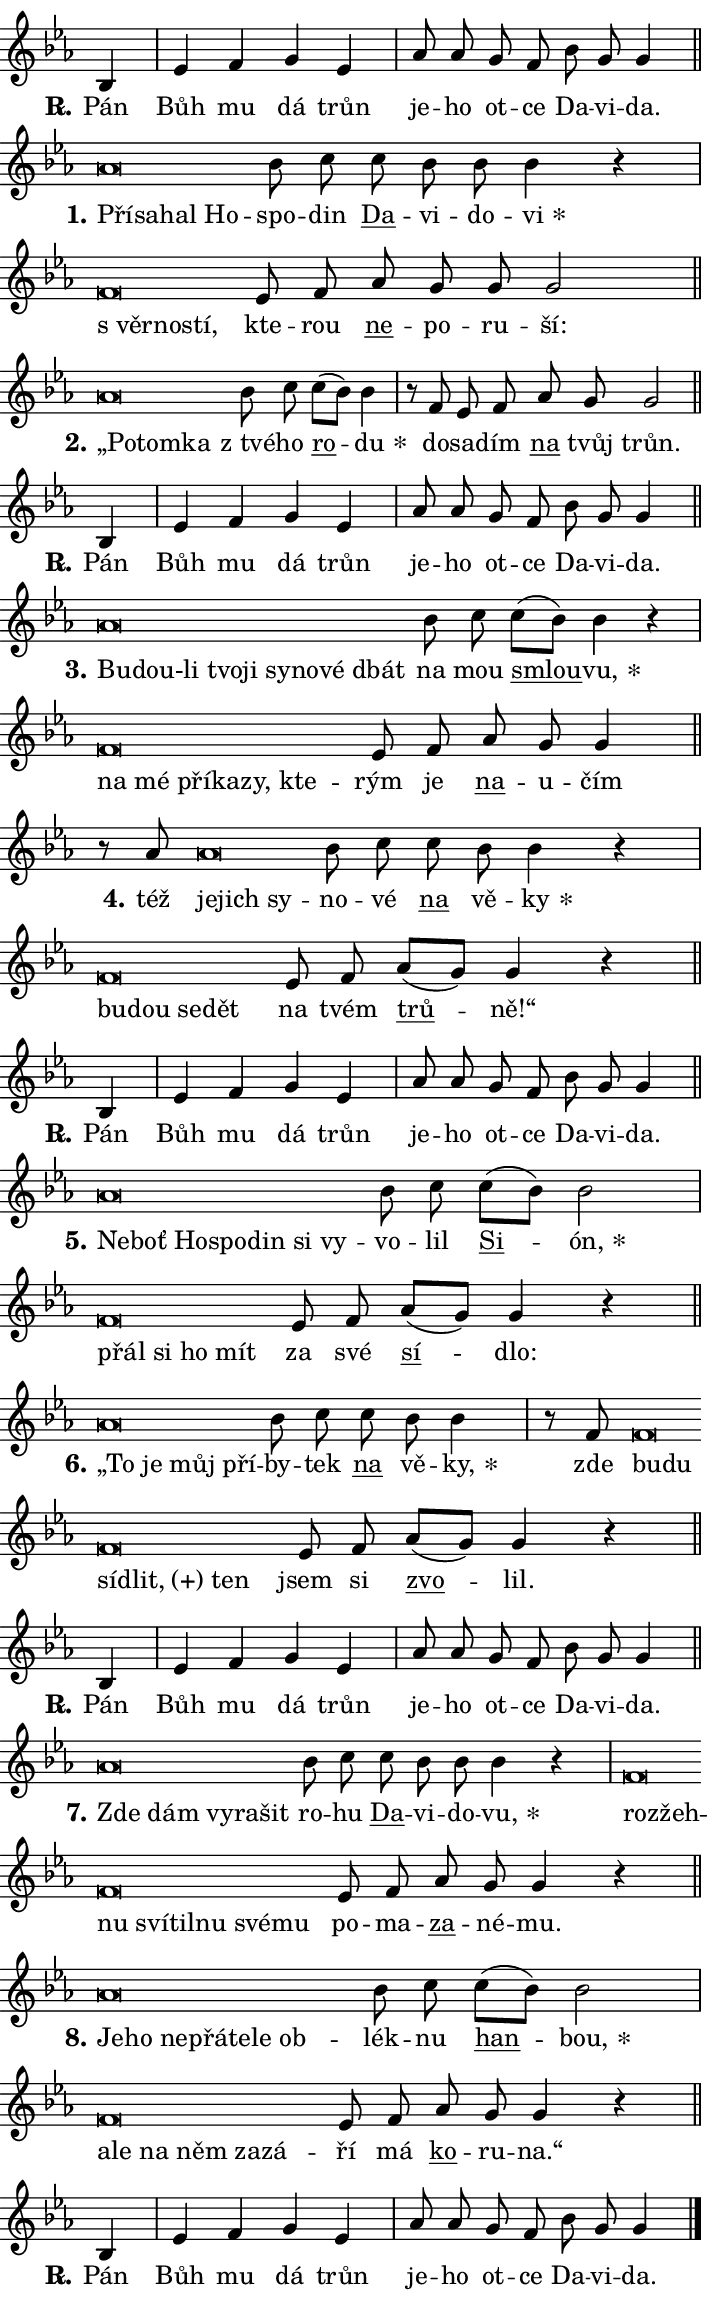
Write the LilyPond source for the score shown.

\version "2.24.0"
\header { tagline = "" }
\paper {
  indent = 0\cm
  top-margin = 0\cm
  right-margin = 0.13\cm % to fit lyric hyphens
  bottom-margin = 0\cm
  left-margin = 0\cm
  paper-width = 12\cm
  page-breaking = #ly:one-page-breaking
  system-system-spacing.basic-distance = #11
  score-system-spacing.basic-distance = #11
  ragged-last = ##f
}


%% Author: Thomas Morley
%% https://lists.gnu.org/archive/html/lilypond-user/2020-05/msg00002.html
#(define (line-position grob)
"Returns position of @var[grob} in current system:
   @code{'start}, if at first time-step
   @code{'end}, if at last time-step
   @code{'middle} otherwise
"
  (let* ((col (ly:item-get-column grob))
         (ln (ly:grob-object col 'left-neighbor))
         (rn (ly:grob-object col 'right-neighbor))
         (col-to-check-left (if (ly:grob? ln) ln col))
         (col-to-check-right (if (ly:grob? rn) rn col))
         (break-dir-left
           (and
             (ly:grob-property col-to-check-left 'non-musical #f)
             (ly:item-break-dir col-to-check-left)))
         (break-dir-right
           (and
             (ly:grob-property col-to-check-right 'non-musical #f)
             (ly:item-break-dir col-to-check-right))))
        (cond ((eqv? 1 break-dir-left) 'start)
              ((eqv? -1 break-dir-right) 'end)
              (else 'middle))))

#(define (tranparent-at-line-position vctor)
  (lambda (grob)
  "Relying on @code{line-position} select the relevant enry from @var{vctor}.
Used to determine transparency,"
    (case (line-position grob)
      ((end) (not (vector-ref vctor 0)))
      ((middle) (not (vector-ref vctor 1)))
      ((start) (not (vector-ref vctor 2))))))

noteHeadBreakVisibility =
#(define-music-function (break-visibility)(vector?)
"Makes @code{NoteHead}s transparent relying on @var{break-visibility}"
#{
  \override NoteHead.transparent =
    #(tranparent-at-line-position break-visibility)
#})

#(define delete-ledgers-for-transparent-note-heads
  (lambda (grob)
    "Reads whether a @code{NoteHead} is transparent.
If so this @code{NoteHead} is removed from @code{'note-heads} from
@var{grob}, which is supposed to be @code{LedgerLineSpanner}.
As a result ledgers are not printed for this @code{NoteHead}"
    (let* ((nhds-array (ly:grob-object grob 'note-heads))
           (nhds-list
             (if (ly:grob-array? nhds-array)
                 (ly:grob-array->list nhds-array)
                 '()))
           ;; Relies on the transparent-property being done before
           ;; Staff.LedgerLineSpanner.after-line-breaking is executed.
           ;; This is fragile ...
           (to-keep
             (remove
               (lambda (nhd)
                 (ly:grob-property nhd 'transparent #f))
               nhds-list)))
      ;; TODO find a better method to iterate over grob-arrays, similiar
      ;; to filter/remove etc for lists
      ;; For now rebuilt from scratch
      (set! (ly:grob-object grob 'note-heads)  '())
      (for-each
        (lambda (nhd)
          (ly:pointer-group-interface::add-grob grob 'note-heads nhd))
        to-keep))))

squashNotes = {
  \override NoteHead.X-extent = #'(-0.2 . 0.2)
  \override NoteHead.Y-extent = #'(-0.75 . 0)
  \override NoteHead.stencil =
    #(lambda (grob)
       (let ((pos (ly:grob-property grob 'staff-position)))
         (begin
           (if (< pos -7) (display "ERROR: Lower brevis then expected\n") (display ""))
           (if (<= pos -6) ly:text-interface::print ly:note-head::print))))
}
unSquashNotes = {
  \revert NoteHead.X-extent
  \revert NoteHead.Y-extent
  \revert NoteHead.stencil
}

hideNotes = \noteHeadBreakVisibility #begin-of-line-visible
unHideNotes = \noteHeadBreakVisibility #all-visible

% work-around for resetting accidentals
% https://lilypond.org/doc/v2.23/Documentation/notation/displaying-rhythms#unmetered-music
cadenzaMeasure = {
  \cadenzaOff
  \partial 1024 s1024
  \cadenzaOn
}

#(define-markup-command (accent layout props text) (markup?)
  "Underline accented syllable"
  (interpret-markup layout props
    #{\markup \override #'(offset . 4.3) \underline { #text }#}))

responsum = \markup \concat {
  "R" \hspace #-1.05 \path #0.1 #'((moveto 0 0.07) (lineto 0.9 0.8)) \hspace #0.05 "."
}

spaceSize = #0.6828661417322834 % exact space size for TeX Gyre Schola

\layout {
  \context {
    \Staff
    \remove "Time_signature_engraver"
    \override LedgerLineSpanner.after-line-breaking = #delete-ledgers-for-transparent-note-heads
  }
  \context {
    \Lyrics {
      \override LyricSpace.minimum-distance = \spaceSize
      \override LyricText.font-name = #"TeX Gyre Schola"
      \override LyricText.font-size = 1
      \override StanzaNumber.font-name = #"TeX Gyre Schola Bold"
      \override StanzaNumber.font-size = 1
    }
  }
  \context {
    \Score 
    \override NoteHead.text =
      #(lambda (grob) 
        (let ((pos (ly:grob-property grob 'staff-position)))
          #{\markup {
            \combine
              \halign #-0.55 \raise #(if (= pos -6) 0 0.5) \override #'(thickness . 2) \draw-line #'(3.2 . 0)
              \musicglyph "noteheads.sM1"
          }#}))
  }
}

% magnetic-lyrics.ily
%
%   written by
%     Jean Abou Samra <jean@abou-samra.fr>
%     Werner Lemberg <wl@gnu.org>
%
%   adapted by
%     Jiri Hon <jiri.hon@gmail.com>
%
% Version 2022-Apr-15

% https://www.mail-archive.com/lilypond-user@gnu.org/msg149350.html

#(define (Left_hyphen_pointer_engraver context)
   "Collect syllable-hyphen-syllable occurrences in lyrics and store
them in properties.  This engraver only looks to the left.  For
example, if the lyrics input is @code{foo -- bar}, it does the
following.

@itemize @bullet
@item
Set the @code{text} property of the @code{LyricHyphen} grob between
@q{foo} and @q{bar} to @code{foo}.

@item
Set the @code{left-hyphen} property of the @code{LyricText} grob with
text @q{foo} to the @code{LyricHyphen} grob between @q{foo} and
@q{bar}.
@end itemize

Use this auxiliary engraver in combination with the
@code{lyric-@/text::@/apply-@/magnetic-@/offset!} hook."
   (let ((hyphen #f)
         (text #f))
     (make-engraver
      (acknowledgers
       ((lyric-syllable-interface engraver grob source-engraver)
        (set! text grob)))
      (end-acknowledgers
       ((lyric-hyphen-interface engraver grob source-engraver)
        ;(when (not (grob::has-interface grob 'lyric-space-interface))
          (set! hyphen grob)));)
      ((stop-translation-timestep engraver)
       (when (and text hyphen)
         (ly:grob-set-object! text 'left-hyphen hyphen))
       (set! text #f)
       (set! hyphen #f)))))

#(define (lyric-text::apply-magnetic-offset! grob)
   "If the space between two syllables is less than the value in
property @code{LyricText@/.details@/.squash-threshold}, move the right
syllable to the left so that it gets concatenated with the left
syllable.

Use this function as a hook for
@code{LyricText@/.after-@/line-@/breaking} if the
@code{Left_@/hyphen_@/pointer_@/engraver} is active."
   (let ((hyphen (ly:grob-object grob 'left-hyphen #f)))
     (when hyphen
       (let ((left-text (ly:spanner-bound hyphen LEFT)))
         (when (grob::has-interface left-text 'lyric-syllable-interface)
           (let* ((common (ly:grob-common-refpoint grob left-text X))
                  (this-x-ext (ly:grob-extent grob common X))
                  (left-x-ext
                   (begin
                     ;; Trigger magnetism for left-text.
                     (ly:grob-property left-text 'after-line-breaking)
                     (ly:grob-extent left-text common X)))
                  ;; `delta` is the gap width between two syllables.
                  (delta (- (interval-start this-x-ext)
                            (interval-end left-x-ext)))
                  (details (ly:grob-property grob 'details))
                  (threshold (assoc-get 'squash-threshold details 0.2)))
             (when (< delta threshold)
               (let* (;; We have to manipulate the input text so that
                      ;; ligatures crossing syllable boundaries are not
                      ;; disabled.  For languages based on the Latin
                      ;; script this is essentially a beautification.
                      ;; However, for non-Western scripts it can be a
                      ;; necessity.
                      (lt (ly:grob-property left-text 'text))
                      (rt (ly:grob-property grob 'text))
                      (is-space (grob::has-interface hyphen 'lyric-space-interface))
                      (space (if is-space " " ""))
                      (extra-delta (if is-space spaceSize 0))
                      ;; Append new syllable.
                      (ltrt-space (if (and (string? lt) (string? rt))
                                (string-append lt space rt)
                                (make-concat-markup (list lt space rt))))
                      ;; Right-align `ltrt` to the right side.
                      (ltrt-space-markup (grob-interpret-markup
                               grob
                               (make-translate-markup
                                (cons (interval-length this-x-ext) 0)
                                (make-right-align-markup ltrt-space)))))
                 (begin
                   ;; Don't print `left-text`.
                   (ly:grob-set-property! left-text 'stencil #f)
                   ;; Set text and stencil (which holds all collected
                   ;; syllables so far) and shift it to the left.
                   (ly:grob-set-property! grob 'text ltrt-space)
                   (ly:grob-set-property! grob 'stencil ltrt-space-markup)
                   (ly:grob-translate-axis! grob (- (- delta extra-delta)) X))))))))))


#(define (lyric-hyphen::displace-bounds-first grob)
   ;; Make very sure this callback isn't triggered too early.
   (let ((left (ly:spanner-bound grob LEFT))
         (right (ly:spanner-bound grob RIGHT)))
     (ly:grob-property left 'after-line-breaking)
     (ly:grob-property right 'after-line-breaking)
     (ly:lyric-hyphen::print grob)))

squashThreshold = #0.4

\layout {
  \context {
    \Lyrics
    \consists #Left_hyphen_pointer_engraver
    \override LyricText.after-line-breaking =
      #lyric-text::apply-magnetic-offset!
    \override LyricHyphen.stencil = #lyric-hyphen::displace-bounds-first
    \override LyricText.details.squash-threshold = \squashThreshold
    \override LyricHyphen.minimum-distance = 0
    \override LyricHyphen.minimum-length = \squashThreshold
  }
}

squashText = \override LyricText.details.squash-threshold = 9999
unSquashText = \override LyricText.details.squash-threshold = \squashThreshold

leftText = \override LyricText.self-alignment-X = #LEFT
unLeftText = \revert LyricText.self-alignment-X

starOffset = #(lambda (grob) 
                (let ((x_offset (ly:self-alignment-interface::aligned-on-x-parent grob)))
                  (if (= x_offset 0) 0 (+ x_offset 1.2))))

star = #(define-music-function (syllable)(string?)
"Append star separator at the end of a syllable"
#{
  \once \override LyricText.X-offset = #starOffset
  \lyricmode { \markup {
    #syllable
    \override #'((font-name . "TeX Gyre Schola Bold")) \hspace #0.2 \lower #0.65 \larger "*"
  } }
#})

starAccent = #(define-music-function (syllable)(string?)
"Append star separator at the end of a syllable and make accent"
#{
  \once \override LyricText.X-offset = #starOffset
  \lyricmode { \markup {
    \accent #syllable
    \override #'((font-name . "TeX Gyre Schola Bold")) \hspace #0.2 \lower #0.65 \larger "*"
  } }
#})

breath = #(define-music-function (syllable)(string?)
"Append breathing indicator at the end of a syllable"
#{
  \lyricmode { \markup { #syllable "+" } }
#})

optionalBreath = #(define-music-function (syllable)(string?)
"Append optional breathing indicator at the end of a syllable"
#{
  \lyricmode { \markup { #syllable "(+)" } }
#})


\score {
    <<
        \new Voice = "melody" { \cadenzaOn \key es \major \relative { bes4 \cadenzaMeasure \bar "|" es f g es \cadenzaMeasure \bar "|" as8 as g f bes g g4 \cadenzaMeasure \bar "||" \break } }
        \new Lyrics \lyricsto "melody" { \lyricmode { \set stanza = \responsum
Pán Bůh mu dá trůn je -- ho ot -- ce Da -- vi -- da. } }
    >>
    \layout {}
}

\score {
    <<
        \new Voice = "melody" { \cadenzaOn \key es \major \relative { \squashNotes as'\breve*1/16 \hideNotes \breve*1/16 \bar "" \breve*1/16 \breve*1/16 \bar "" \unHideNotes \unSquashNotes bes8 c \bar "" c bes bes bes4 r \cadenzaMeasure \bar "|" \squashNotes f\breve*1/16 \hideNotes \breve*1/16 \breve*1/16 \bar "" \unHideNotes \unSquashNotes es8 f \bar "" as g g g2 \cadenzaMeasure \bar "||" \break } }
        \new Lyrics \lyricsto "melody" { \lyricmode { \set stanza = "1."
\leftText Pří -- \squashText sa -- hal Ho -- \unLeftText \unSquashText spo -- din \markup \accent Da -- vi -- do -- \star vi \leftText "s věr" -- \squashText no -- stí, \unLeftText \unSquashText kte -- rou \markup \accent ne -- po -- ru -- ší: } }
    >>
    \layout {}
}

\score {
    <<
        \new Voice = "melody" { \cadenzaOn \key es \major \relative { \squashNotes as'\breve*1/16 \hideNotes \breve*1/16 \breve*1/16 \bar "" \unHideNotes \unSquashNotes bes8 c \bar "" c[( bes)] bes4 \cadenzaMeasure \bar "|" r8 f es8 f \bar "" as g g2 \cadenzaMeasure \bar "||" \break } }
        \new Lyrics \lyricsto "melody" { \lyricmode { \set stanza = "2."
\leftText „Po -- \squashText tom -- ka \unLeftText \unSquashText "z tvé" -- ho \markup \accent ro -- \star du do -- sa -- dím \markup \accent na tvůj trůn. } }
    >>
    \layout {}
}

\score {
    <<
        \new Voice = "melody" { \cadenzaOn \key es \major \relative { bes4 \cadenzaMeasure \bar "|" es f g es \cadenzaMeasure \bar "|" as8 as g f bes g g4 \cadenzaMeasure \bar "||" \break } }
        \new Lyrics \lyricsto "melody" { \lyricmode { \set stanza = \responsum
Pán Bůh mu dá trůn je -- ho ot -- ce Da -- vi -- da. } }
    >>
    \layout {}
}

\score {
    <<
        \new Voice = "melody" { \cadenzaOn \key es \major \relative { \squashNotes as'\breve*1/16 \hideNotes \breve*1/16 \bar "" \breve*1/16 \bar "" \breve*1/16 \bar "" \breve*1/16 \bar "" \breve*1/16 \bar "" \breve*1/16 \breve*1/16 \bar "" \unHideNotes \unSquashNotes bes8 c \bar "" c[( bes)] bes4 r \cadenzaMeasure \bar "|" \squashNotes f\breve*1/16 \hideNotes \breve*1/16 \bar "" \breve*1/16 \bar "" \breve*1/16 \bar "" \breve*1/16 \breve*1/16 \bar "" \unHideNotes \unSquashNotes es8 f \bar "" as g g4 \cadenzaMeasure \bar "||" \break } }
        \new Lyrics \lyricsto "melody" { \lyricmode { \set stanza = "3."
\leftText Bu -- \squashText dou-li tvo -- ji sy -- no -- vé dbát \unLeftText \unSquashText na mou \markup \accent smlou -- \star vu, \leftText na \squashText mé pří -- ka -- zy, kte -- \unLeftText \unSquashText rým je \markup \accent na -- u -- čím } }
    >>
    \layout {}
}

\score {
    <<
        \new Voice = "melody" { \cadenzaOn \key es \major \relative { r8 as'8 \squashNotes as\breve*1/16 \hideNotes \breve*1/16 \breve*1/16 \bar "" \unHideNotes \unSquashNotes bes8 c \bar "" c bes bes4 r \cadenzaMeasure \bar "|" \squashNotes f\breve*1/16 \hideNotes \breve*1/16 \bar "" \breve*1/16 \breve*1/16 \bar "" \unHideNotes \unSquashNotes es8 f \bar "" as[( g)] g4 r \cadenzaMeasure \bar "||" \break } }
        \new Lyrics \lyricsto "melody" { \lyricmode { \set stanza = "4."
též \leftText je -- \squashText jich sy -- \unLeftText \unSquashText no -- vé \markup \accent na vě -- \star ky \leftText bu -- \squashText dou se -- dět \unLeftText \unSquashText na tvém \markup \accent trů -- ně!“ } }
    >>
    \layout {}
}

\score {
    <<
        \new Voice = "melody" { \cadenzaOn \key es \major \relative { bes4 \cadenzaMeasure \bar "|" es f g es \cadenzaMeasure \bar "|" as8 as g f bes g g4 \cadenzaMeasure \bar "||" \break } }
        \new Lyrics \lyricsto "melody" { \lyricmode { \set stanza = \responsum
Pán Bůh mu dá trůn je -- ho ot -- ce Da -- vi -- da. } }
    >>
    \layout {}
}

\score {
    <<
        \new Voice = "melody" { \cadenzaOn \key es \major \relative { \squashNotes as'\breve*1/16 \hideNotes \breve*1/16 \bar "" \breve*1/16 \bar "" \breve*1/16 \bar "" \breve*1/16 \bar "" \breve*1/16 \breve*1/16 \bar "" \unHideNotes \unSquashNotes bes8 c \bar "" c[( bes)] bes2 \cadenzaMeasure \bar "|" \squashNotes f\breve*1/16 \hideNotes \breve*1/16 \bar "" \breve*1/16 \breve*1/16 \bar "" \unHideNotes \unSquashNotes es8 f \bar "" as[( g)] g4 r \cadenzaMeasure \bar "||" \break } }
        \new Lyrics \lyricsto "melody" { \lyricmode { \set stanza = "5."
\leftText Ne -- \squashText boť Ho -- spo -- din si vy -- \unLeftText \unSquashText vo -- lil \markup \accent Si -- \star ón, \leftText přál \squashText si ho mít \unLeftText \unSquashText za své \markup \accent sí -- dlo: } }
    >>
    \layout {}
}

\score {
    <<
        \new Voice = "melody" { \cadenzaOn \key es \major \relative { \squashNotes as'\breve*1/16 \hideNotes \breve*1/16 \bar "" \breve*1/16 \breve*1/16 \bar "" \unHideNotes \unSquashNotes bes8 c \bar "" c bes bes4 \cadenzaMeasure \bar "|" r8 f8 \squashNotes f\breve*1/16 \hideNotes \breve*1/16 \bar "" \breve*1/16 \bar "" \breve*1/16 \breve*1/16 \bar "" \unHideNotes \unSquashNotes es8 f \bar "" as[( g)] g4 r \cadenzaMeasure \bar "||" \break } }
        \new Lyrics \lyricsto "melody" { \lyricmode { \set stanza = "6."
\leftText „To \squashText je můj pří -- \unLeftText \unSquashText by -- tek \markup \accent na vě -- \star ky, zde \leftText bu -- \squashText du sí -- \optionalBreath dlit, ten \unLeftText \unSquashText jsem si \markup \accent zvo -- lil. } }
    >>
    \layout {}
}

\score {
    <<
        \new Voice = "melody" { \cadenzaOn \key es \major \relative { bes4 \cadenzaMeasure \bar "|" es f g es \cadenzaMeasure \bar "|" as8 as g f bes g g4 \cadenzaMeasure \bar "||" \break } }
        \new Lyrics \lyricsto "melody" { \lyricmode { \set stanza = \responsum
Pán Bůh mu dá trůn je -- ho ot -- ce Da -- vi -- da. } }
    >>
    \layout {}
}

\score {
    <<
        \new Voice = "melody" { \cadenzaOn \key es \major \relative { \squashNotes as'\breve*1/16 \hideNotes \breve*1/16 \bar "" \breve*1/16 \bar "" \breve*1/16 \breve*1/16 \bar "" \unHideNotes \unSquashNotes bes8 c \bar "" c bes bes bes4 r \cadenzaMeasure \bar "|" \squashNotes f\breve*1/16 \hideNotes \breve*1/16 \bar "" \breve*1/16 \bar "" \breve*1/16 \bar "" \breve*1/16 \bar "" \breve*1/16 \bar "" \breve*1/16 \breve*1/16 \bar "" \unHideNotes \unSquashNotes es8 f \bar "" as g g4 r \cadenzaMeasure \bar "||" \break } }
        \new Lyrics \lyricsto "melody" { \lyricmode { \set stanza = "7."
\leftText Zde \squashText dám vy -- ra -- šit \unLeftText \unSquashText ro -- hu \markup \accent Da -- vi -- do -- \star vu, \leftText roz -- \squashText žeh -- nu sví -- til -- nu své -- mu \unLeftText \unSquashText po -- ma -- \markup \accent za -- né -- mu. } }
    >>
    \layout {}
}

\score {
    <<
        \new Voice = "melody" { \cadenzaOn \key es \major \relative { \squashNotes as'\breve*1/16 \hideNotes \breve*1/16 \bar "" \breve*1/16 \bar "" \breve*1/16 \bar "" \breve*1/16 \bar "" \breve*1/16 \breve*1/16 \bar "" \unHideNotes \unSquashNotes bes8 c \bar "" c[( bes)] bes2 \cadenzaMeasure \bar "|" \squashNotes f\breve*1/16 \hideNotes \breve*1/16 \bar "" \breve*1/16 \bar "" \breve*1/16 \bar "" \breve*1/16 \breve*1/16 \bar "" \unHideNotes \unSquashNotes es8 f \bar "" as g g4 r \cadenzaMeasure \bar "||" \break } }
        \new Lyrics \lyricsto "melody" { \lyricmode { \set stanza = "8."
\leftText Je -- \squashText ho ne -- přá -- te -- le ob -- \unLeftText \unSquashText lék -- nu \markup \accent han -- \star bou, \leftText a -- \squashText le na něm za -- zá -- \unLeftText \unSquashText ří má \markup \accent ko -- ru -- na.“ } }
    >>
    \layout {}
}

\score {
    <<
        \new Voice = "melody" { \cadenzaOn \key es \major \relative { bes4 \cadenzaMeasure \bar "|" es f g es \cadenzaMeasure \bar "|" as8 as g f bes g g4 \cadenzaMeasure \bar "||" \break } \bar "|." }
        \new Lyrics \lyricsto "melody" { \lyricmode { \set stanza = \responsum
Pán Bůh mu dá trůn je -- ho ot -- ce Da -- vi -- da. } }
    >>
    \layout {}
}
